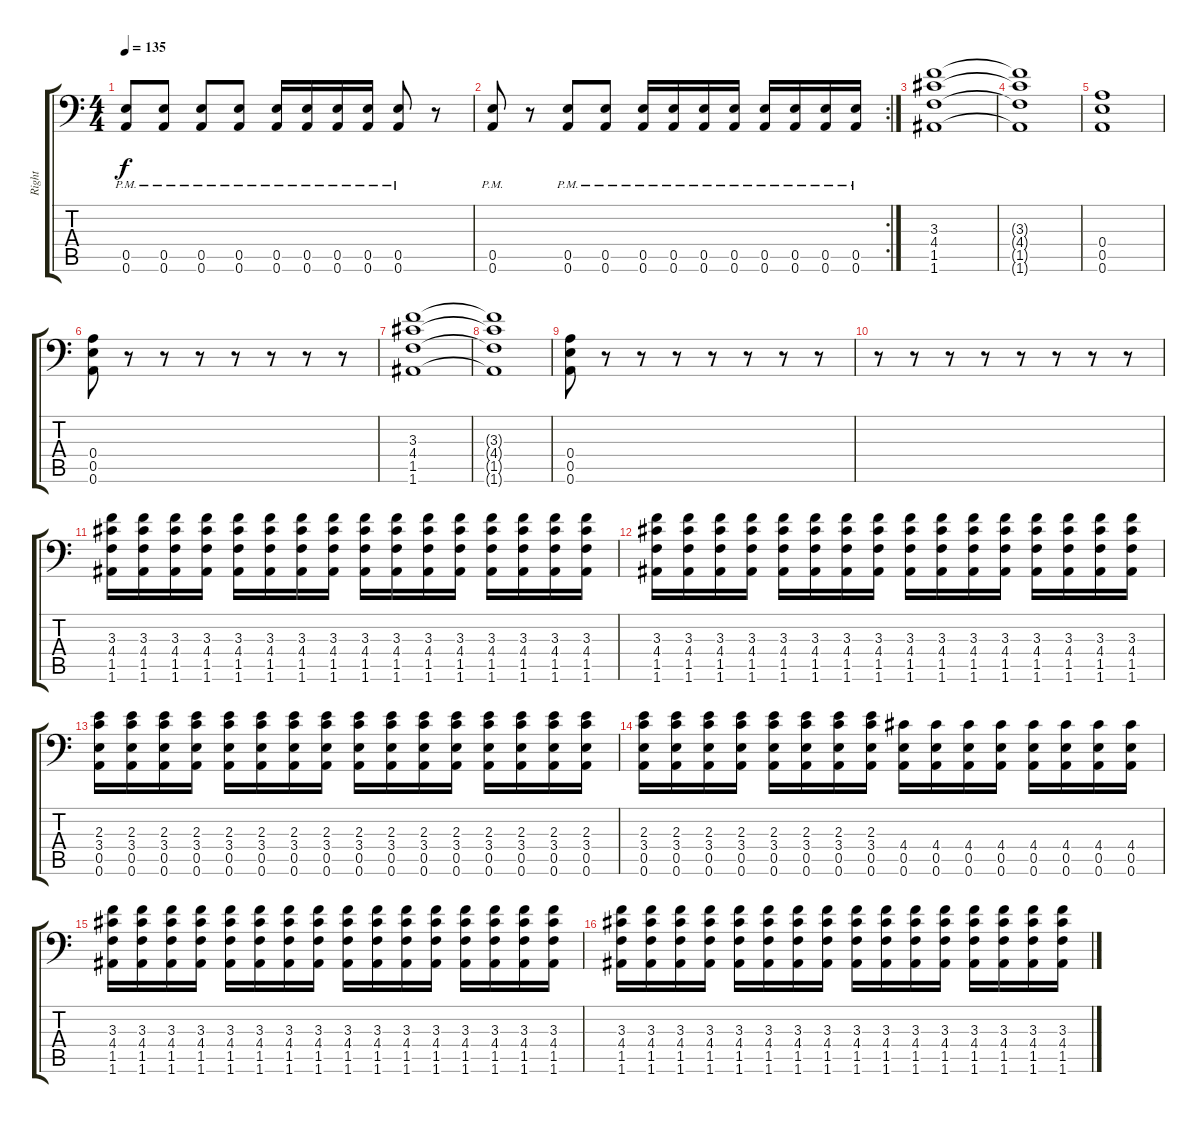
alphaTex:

\track ("Right" "Right") {instrument distortionguitar}
\staff {score tabs}
\tuning (B3 Gb3 D3 A2 E2 A1) {hide}
\ts (4 4)
\tempo 135
\clef f4
\ks c
(0.5{pm} 0.6{pm}).8{dy f} (0.5{pm} 0.6{pm}).8 (0.5{pm} 0.6{pm}).8 (0.5{pm} 0.6{pm}).8 (0.5{pm} 0.6{pm}).16 (0.5{pm} 0.6{pm}).16 (0.5{pm} 0.6{pm}).16 (0.5{pm} 0.6{pm}).16 (0.5{pm} 0.6{pm}).8 r.8 |
\rc 2
(0.5{pm} 0.6{pm}).8 r.8 (0.5{pm} 0.6{pm}).8 (0.5{pm} 0.6{pm}).8 (0.5{pm} 0.6{pm}).16 (0.5{pm} 0.6{pm}).16 (0.5{pm} 0.6{pm}).16 (0.5{pm} 0.6{pm}).16 (0.5{pm} 0.6{pm}).16 (0.5{pm} 0.6{pm}).16 (0.5{pm} 0.6{pm}).16 (0.5{pm} 0.6{pm}).16 |
(3.3 4.4 1.5 1.6).1 |
(3.3{t} 4.4{t} 1.5{t} 1.6{t}).1 |
(0.4 0.5 0.6).1 |
(0.4 0.5 0.6).8 r.8 r.8 r.8 r.8 r.8 r.8 r.8 |
(3.3 4.4 1.5 1.6).1 |
(3.3{t} 4.4{t} 1.5{t} 1.6{t}).1 |
(0.4 0.5 0.6).8 r.8 r.8 r.8 r.8 r.8 r.8 r.8 |
r.8 r.8 r.8 r.8 r.8 r.8 r.8 r.8 |
(3.3 4.4 1.5 1.6).16 (3.3 4.4 1.5 1.6).16 (3.3 4.4 1.5 1.6).16 (3.3 4.4 1.5 1.6).16 (3.3 4.4 1.5 1.6).16 (3.3 4.4 1.5 1.6).16 (3.3 4.4 1.5 1.6).16 (3.3 4.4 1.5 1.6).16 (3.3 4.4 1.5 1.6).16 (3.3 4.4 1.5 1.6).16 (3.3 4.4 1.5 1.6).16 (3.3 4.4 1.5 1.6).16 (3.3 4.4 1.5 1.6).16 (3.3 4.4 1.5 1.6).16 (3.3 4.4 1.5 1.6).16 (3.3 4.4 1.5 1.6).16 |
(3.3 4.4 1.5 1.6).16 (3.3 4.4 1.5 1.6).16 (3.3 4.4 1.5 1.6).16 (3.3 4.4 1.5 1.6).16 (3.3 4.4 1.5 1.6).16 (3.3 4.4 1.5 1.6).16 (3.3 4.4 1.5 1.6).16 (3.3 4.4 1.5 1.6).16 (3.3 4.4 1.5 1.6).16 (3.3 4.4 1.5 1.6).16 (3.3 4.4 1.5 1.6).16 (3.3 4.4 1.5 1.6).16 (3.3 4.4 1.5 1.6).16 (3.3 4.4 1.5 1.6).16 (3.3 4.4 1.5 1.6).16 (3.3 4.4 1.5 1.6).16 |
(2.3 3.4 0.5 0.6).16 (2.3 3.4 0.5 0.6).16 (2.3 3.4 0.5 0.6).16 (2.3 3.4 0.5 0.6).16 (2.3 3.4 0.5 0.6).16 (2.3 3.4 0.5 0.6).16 (2.3 3.4 0.5 0.6).16 (2.3 3.4 0.5 0.6).16 (2.3 3.4 0.5 0.6).16 (2.3 3.4 0.5 0.6).16 (2.3 3.4 0.5 0.6).16 (2.3 3.4 0.5 0.6).16 (2.3 3.4 0.5 0.6).16 (2.3 3.4 0.5 0.6).16 (2.3 3.4 0.5 0.6).16 (2.3 3.4 0.5 0.6).16 |
(2.3 3.4 0.5 0.6).16 (2.3 3.4 0.5 0.6).16 (2.3 3.4 0.5 0.6).16 (2.3 3.4 0.5 0.6).16 (2.3 3.4 0.5 0.6).16 (2.3 3.4 0.5 0.6).16 (2.3 3.4 0.5 0.6).16 (2.3 3.4 0.5 0.6).16 (4.4 0.5 0.6).16 (4.4 0.5 0.6).16 (4.4 0.5 0.6).16 (4.4 0.5 0.6).16 (4.4 0.5 0.6).16 (4.4 0.5 0.6).16 (4.4 0.5 0.6).16 (4.4 0.5 0.6).16 |
(3.3 4.4 1.5 1.6).16 (3.3 4.4 1.5 1.6).16 (3.3 4.4 1.5 1.6).16 (3.3 4.4 1.5 1.6).16 (3.3 4.4 1.5 1.6).16 (3.3 4.4 1.5 1.6).16 (3.3 4.4 1.5 1.6).16 (3.3 4.4 1.5 1.6).16 (3.3 4.4 1.5 1.6).16 (3.3 4.4 1.5 1.6).16 (3.3 4.4 1.5 1.6).16 (3.3 4.4 1.5 1.6).16 (3.3 4.4 1.5 1.6).16 (3.3 4.4 1.5 1.6).16 (3.3 4.4 1.5 1.6).16 (3.3 4.4 1.5 1.6).16 |
(3.3 4.4 1.5 1.6).16 (3.3 4.4 1.5 1.6).16 (3.3 4.4 1.5 1.6).16 (3.3 4.4 1.5 1.6).16 (3.3 4.4 1.5 1.6).16 (3.3 4.4 1.5 1.6).16 (3.3 4.4 1.5 1.6).16 (3.3 4.4 1.5 1.6).16 (3.3 4.4 1.5 1.6).16 (3.3 4.4 1.5 1.6).16 (3.3 4.4 1.5 1.6).16 (3.3 4.4 1.5 1.6).16 (3.3 4.4 1.5 1.6).16 (3.3 4.4 1.5 1.6).16 (3.3 4.4 1.5 1.6).16 (3.3 4.4 1.5 1.6).16
